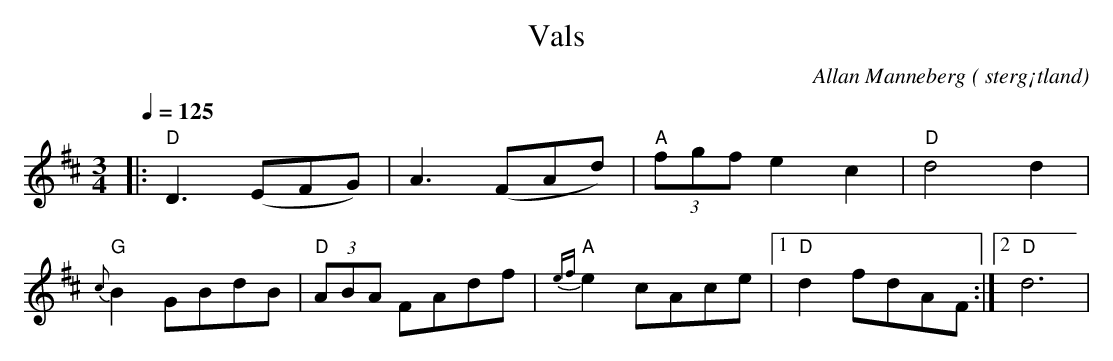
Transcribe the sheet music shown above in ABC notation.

X:1
T:Vals
O: sterg¡tland
C:Allan Manneberg
Q:1/4=125
M: 3/4
L: 1/8
K: D
|: "D"D3(EFG) | A3(FAd) |"A" (3fgf e2 c2|"D" d4 d2|
"G" {c}B2 GBdB| "D" (3ABA FAdf | "A" {ef}e2 cAce|1"D" d2 fdAF:|2"D" d6 |
|:
